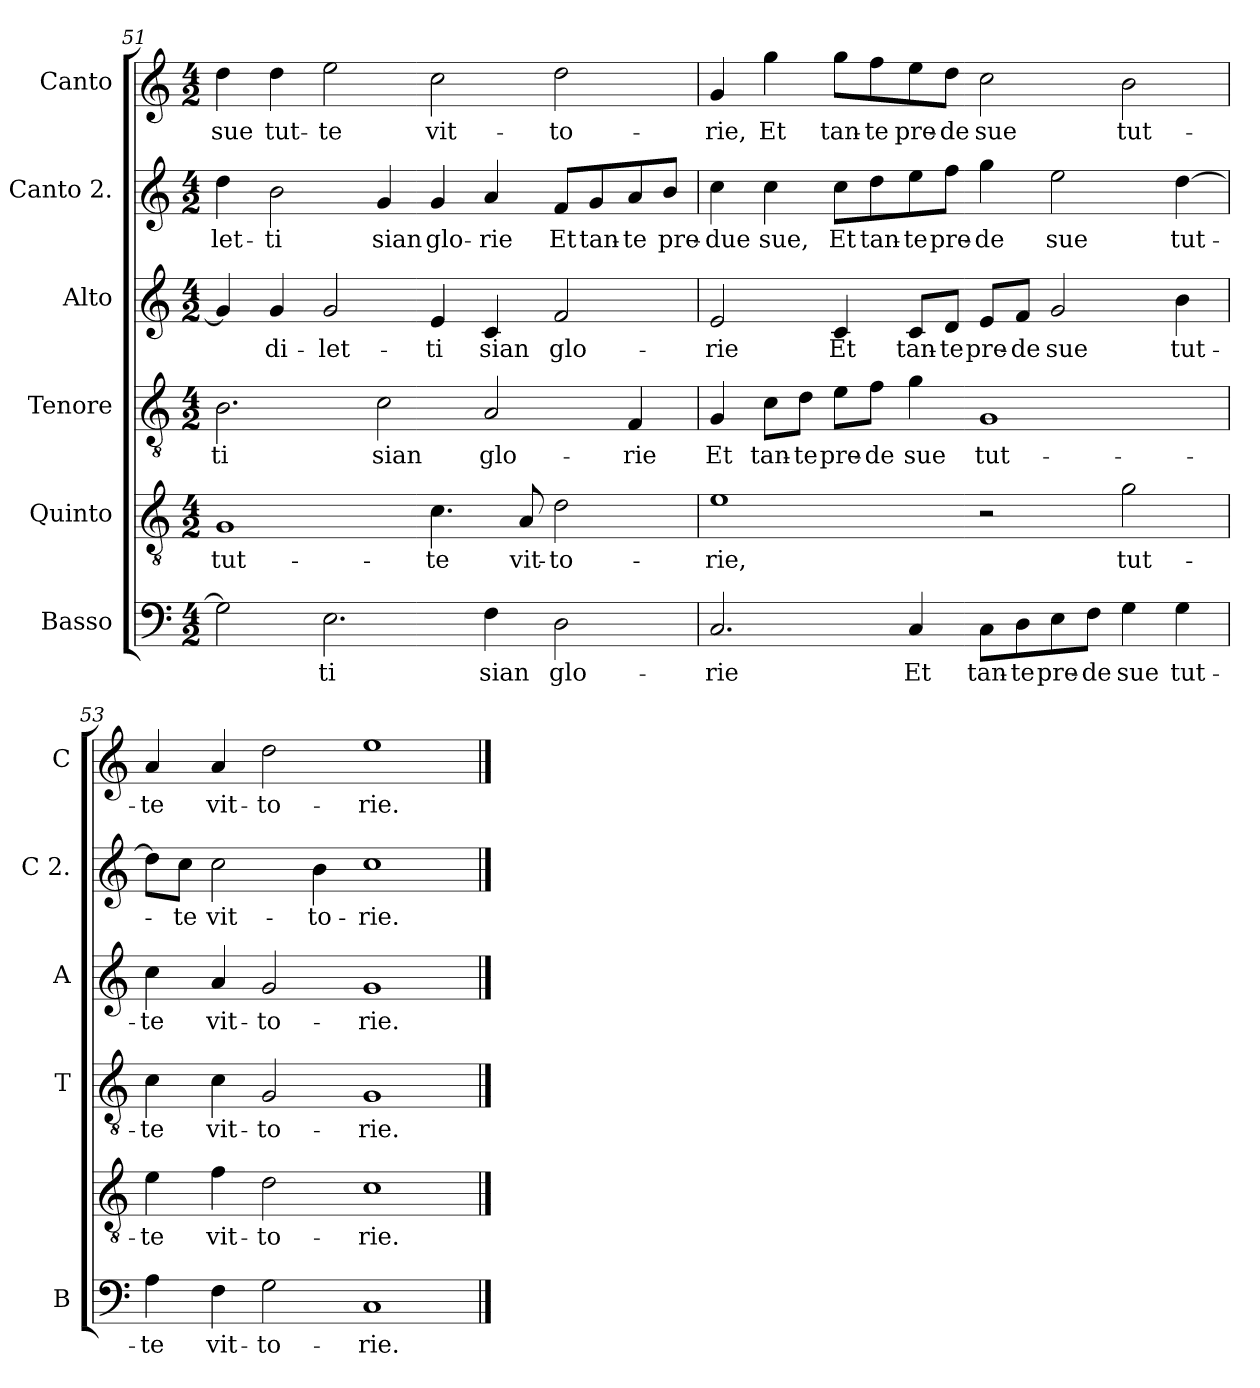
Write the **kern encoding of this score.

**kern	**text	**kern	**text	**kern	**text	**kern	**text	**kern	**text	**kern	**text
*part6	*part6	*part5	*part5	*part4	*part4	*part3	*part3	*part2	*part2	*part1	*part1
*staff6	*staff6	*staff5	*staff5	*staff4	*staff4	*staff3	*staff3	*staff2	*staff2	*staff1	*staff1
*I"Basso	*	*I"Quinto	*	*I"Tenore	*	*I"Alto	*	*I"Canto 2.	*	*I"Canto	*
*I'B	*	*	*	*I'T	*	*I'A	*	*I'C 2.	*	*I'C	*
*clefF4	*	*clefGv2	*	*clefGv2	*	*clefG2	*	*clefG2	*	*clefG2	*
*k[]	*	*k[]	*	*k[]	*	*k[]	*	*k[]	*	*k[]	*
*C:	*	*C:	*	*C:	*	*C:	*	*C:	*	*C:	*
*M4/2	*	*M4/2	*	*M4/2	*	*M4/2	*	*M4/2	*	*M4/2	*
=51	=51	=51	=51	=51	=51	=51	=51	=51	=51	=51	=51
2G]	.	1G	tut-	2.B	-ti	4g]	.	4dd	-let-	4dd	sue
.	.	.	.	.	.	4g	di-	2b	-ti	4dd	tut-
2.E	-ti	.	.	.	.	2g	-let-	.	.	2ee	-te
.	.	.	.	2c	sian	.	.	4g	sian	.	.
.	.	4.c	-te	.	.	4e	-ti	4g	glo-	2cc	vit-
4F	sian	.	.	2A	glo-	4c	sian	4a	-rie	.	.
.	.	8A	vit-	.	.	.	.	.	.	.	.
2D	glo-	2d	-to-	.	.	2f	glo-	8f/L	Et	2dd	-to-
.	.	.	.	.	.	.	.	8g/	tan-	.	.
.	.	.	.	4F	-rie	.	.	8a/	-te	.	.
.	.	.	.	.	.	.	.	8b/J	pre-	.	.
=52	=52	=52	=52	=52	=52	=52	=52	=52	=52	=52	=52
2.C	-rie	1e	-rie,	4G	Et	2e	-rie	4cc	-due	4g	-rie,
.	.	.	.	8c\L	tan-	.	.	4cc	sue,	4gg	Et
.	.	.	.	8d\J	-te	.	.	.	.	.	.
.	.	.	.	8e\L	pre-	4c	Et	8cc\L	Et	8gg\L	tan-
.	.	.	.	8f\J	-de	.	.	8dd\	tan-	8ff\	-te
4C	Et	.	.	4g	sue	8c/L	tan-	8ee\	-te	8ee\	pre-
.	.	.	.	.	.	8d/J	-te	8ff\J	pre-	8dd\J	-de
8C\L	tan-	2r	.	1G	tut-	8e/L	pre-	4gg	-de	2cc	sue
8D\	-te	.	.	.	.	8f/J	-de	.	.	.	.
8E\	pre-	.	.	.	.	2g	sue	2ee	sue	.	.
8F\J	-de	.	.	.	.	.	.	.	.	.	.
4G	sue	2g	tut-	.	.	.	.	.	.	2b	tut-
4G	tut-	.	.	.	.	4b	tut-	[4dd	tut-	.	.
=53	=53	=53	=53	=53	=53	=53	=53	=53	=53	=53	=53
4A	-te	4e	-te	4c	-te	4cc	-te	8dd\L]	.	4a	-te
.	.	.	.	.	.	.	.	8cc\J	-te	.	.
4F	vit-	4f	vit-	4c	vit-	4a	vit-	2cc	vit-	4a	vit-
2G	-to-	2d	-to-	2G	-to-	2g	-to-	.	.	2dd	-to-
.	.	.	.	.	.	.	.	4b	-to-	.	.
1C	-rie.	1c	-rie.	1G	-rie.	1g	-rie.	1cc	-rie.	1ee	-rie.
==	==	==	==	==	==	==	==	==	==	==	==
*-	*-	*-	*-	*-	*-	*-	*-	*-	*-	*-	*-
